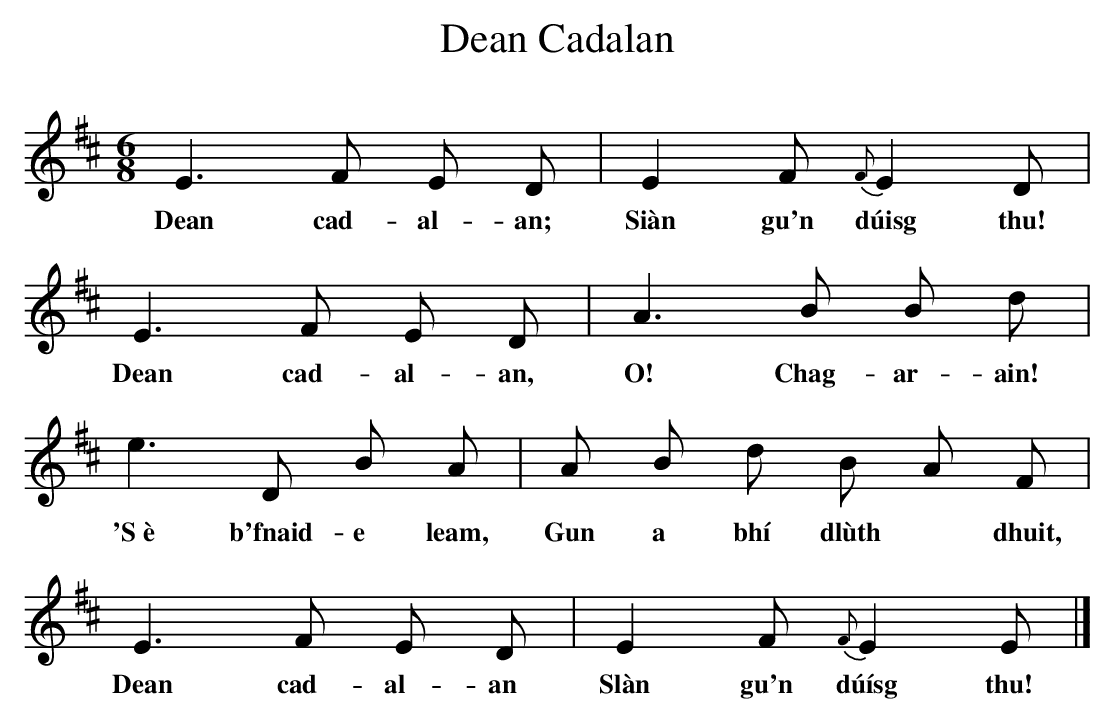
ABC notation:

X:1
T:Dean Cadalan
L:1/8     %
K:D
M:6/8
E3 F E D |E2 F {F}E2 D |E3 F E D |A3 B B d |
w:Dean cad-al-an; Siàn gu'n dúisg thu! Dean cad-al-an, O! Chag-ar-ain!
e3 D B A |A B d B A F |E3 F E D |E2 F {F}E2 E |]
w:'S~è b'fnaid-e leam, Gun a bhí dlùth* dhuit, Dean cad-al-an Slàn gu'n dúísg thu!
